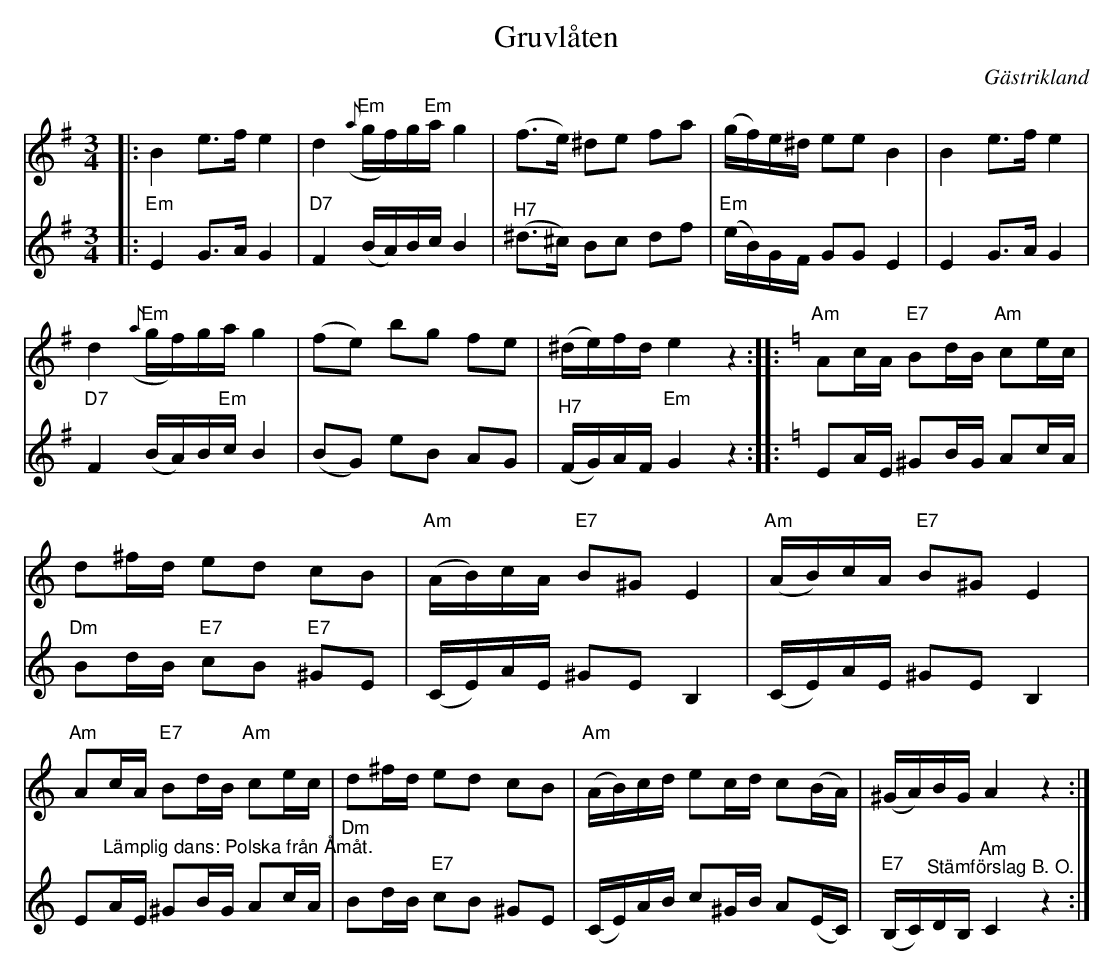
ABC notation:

X:1
T:Gruvlåten
O:Gästrikland
L:1/16
M:3/4
K:Em
V:1
|: B4 e2>f2 e4 | d4({a}"Em" gf)g"Em"a g4 | (f2>e2) ^d2e2 f2a2 | (gf)e^d e2e2 B4 |
 B4 e2>f2 e4 | d4({a}"Em" gf)ga g4 | (f2e2) b2g2 f2e2 | (^de)fd e4 z4 ::
[K:C]"Am" A2cA"E7" B2dB"Am" c2ec | d2^fd e2d2 c2B2 |"Am" (AB)cA"E7" B2^G2 E4 |"Am" (AB)cA"E7" B2^G2 E4 |
"Am" A2cA"E7" B2dB"Am" c2ec | d2^fd e2d2 c2B2 |"Am" (AB)cd e2cd c2(BA) | (^GA)BG A4 z4 :|
V:2
|:"Em" E4 G2>A2 G4 |"D7" F4 (BA)Bc B4 |"^H7" (^d2>^c2) B2c2 d2f2 |"Em" (eB)GF G2G2 E4 |
E4 G2>A2 G4 |"D7" F4 (BA)B"Em"c B4 | (B2G2) e2B2 A2G2 |"^H7" (FG)AF"Em" G4 z4 ::
[K:C] E2AE ^G2BG A2cA |"Dm" B2dB"E7" c2B2"E7" ^G2E2 | (CE)AE ^G2E2 B,4 | (CE)AE ^G2E2 B,4 |
E2"^Lämplig dans: Polska från Åmåt."AE ^G2BG A2cA |"Dm" B2dB"E7" c2B2 ^G2E2 | (CE)AB c2^GB A2(EC) |"E7" (B,C)"^Stämförslag B. O."DB,"Am" C4 z4 :|
